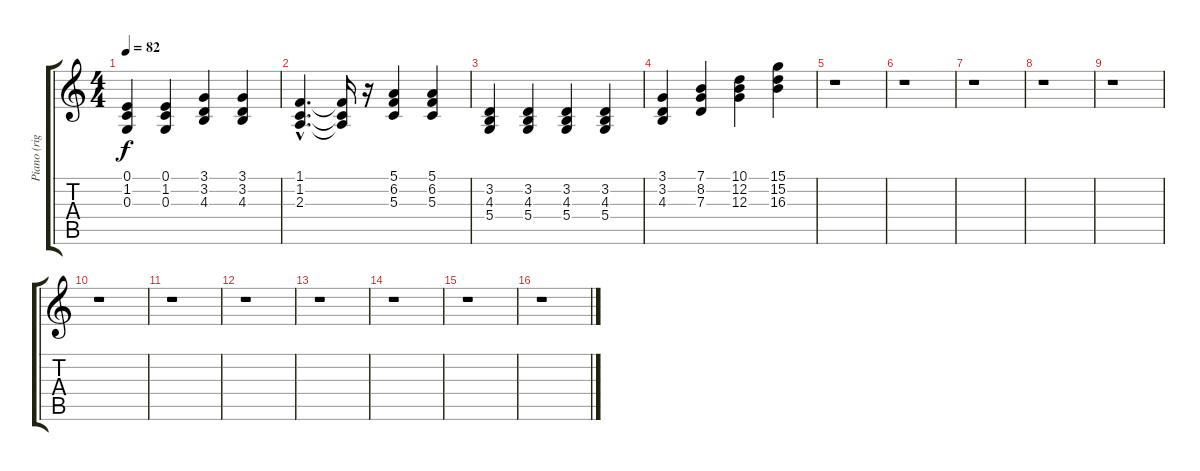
\track ("Piano (right)" "Piano (rig") {instrument acousticgrandpiano}
\staff {score tabs}
\tuning (E4 B3 G3 D3 A2 E2) {hide}
\ts (4 4)
\tempo 82
\clef g2
\ks c
(0.1 1.2 0.3).4{dy f} (0.1 1.2 0.3).4 (3.1 3.2 4.3).4 (3.1 3.2 4.3).4 |
(1.1{hac} 1.2{hac} 2.3{hac}).4{d} (1.1{t} 1.2{t} 2.3{t}).16 r.16 (5.1 6.2 5.3).4 (5.1 6.2 5.3).4 |
(3.2 4.3 5.4).4 (3.2 4.3 5.4).4 (3.2 4.3 5.4).4 (3.2 4.3 5.4).4 |
(3.1 3.2 4.3).4 (7.1 8.2 7.3).4 (10.1 12.2 12.3).4 (15.1 15.2 16.3).4 |
r.1 |
r.1 |
r.1 |
r.1 |
r.1 |
r.1 |
r.1 |
r.1 |
r.1 |
r.1 |
r.1 |
r.1
